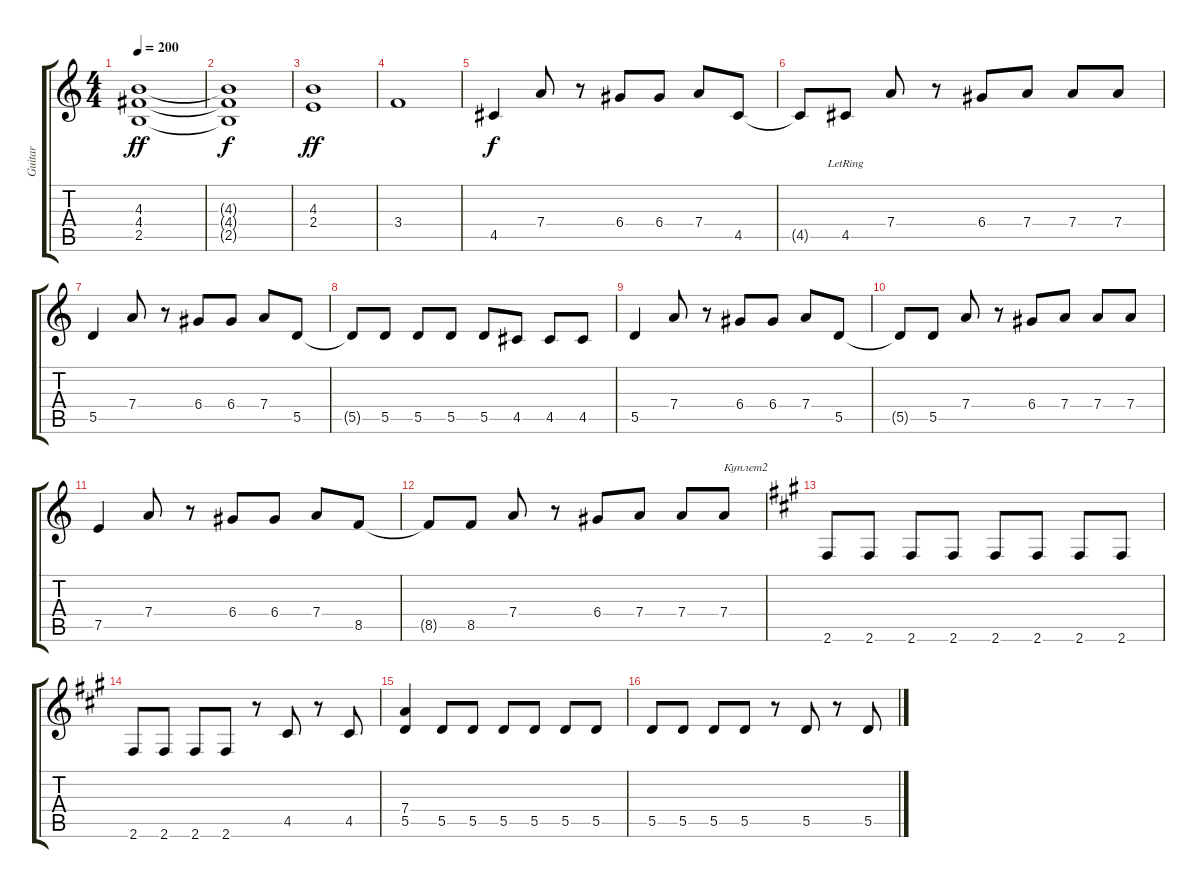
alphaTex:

\track ("Guitar" "Guitar") {instrument overdrivenguitar}
\staff {score tabs}
\tuning (E4 B3 G3 D3 A2 E2) {hide}
\ts (4 4)
\tempo 200
\clef g2
\ks c
(4.3 4.4 2.5).1{dy ff} |
(4.3{t} 4.4{t} 2.5{t}).1{dy f} |
(4.3 2.4).1{dy ff} |
3.4.1 |
4.5.4{dy f volume 13} 7.4.8 r.8 6.4.8 6.4.8 7.4.8 4.5.8 |
4.5{t}.8 4.5{lr}.8 7.4.8 r.8 6.4.8 7.4.8 7.4.8 7.4.8 |
5.5.4 7.4.8 r.8 6.4.8 6.4.8 7.4.8 5.5.8 |
5.5{t}.8 5.5.8 5.5.8 5.5.8 5.5.8 4.5.8 4.5.8 4.5.8 |
5.5.4 7.4.8 r.8 6.4.8 6.4.8 7.4.8 5.5.8 |
5.5{t}.8 5.5.8 7.4.8 r.8 6.4.8 7.4.8 7.4.8 7.4.8 |
7.5.4 7.4.8 r.8 6.4.8 6.4.8 7.4.8 8.5.8 |
8.5{t}.8 8.5.8 7.4.8 r.8 6.4.8 7.4.8 7.4.8 7.4.8{txt "Куплет2"} |
\ks f#minor
2.6.8{volume 11} 2.6.8 2.6.8 2.6.8 2.6.8 2.6.8 2.6.8 2.6.8 |
2.6.8 2.6.8 2.6.8 2.6.8 r.8 4.5.8 r.8 4.5.8 |
(7.4 5.5).4 5.5.8 5.5.8 5.5.8 5.5.8 5.5.8 5.5.8 |
5.5.8 5.5.8 5.5.8 5.5.8 r.8 5.5.8 r.8 5.5.8
